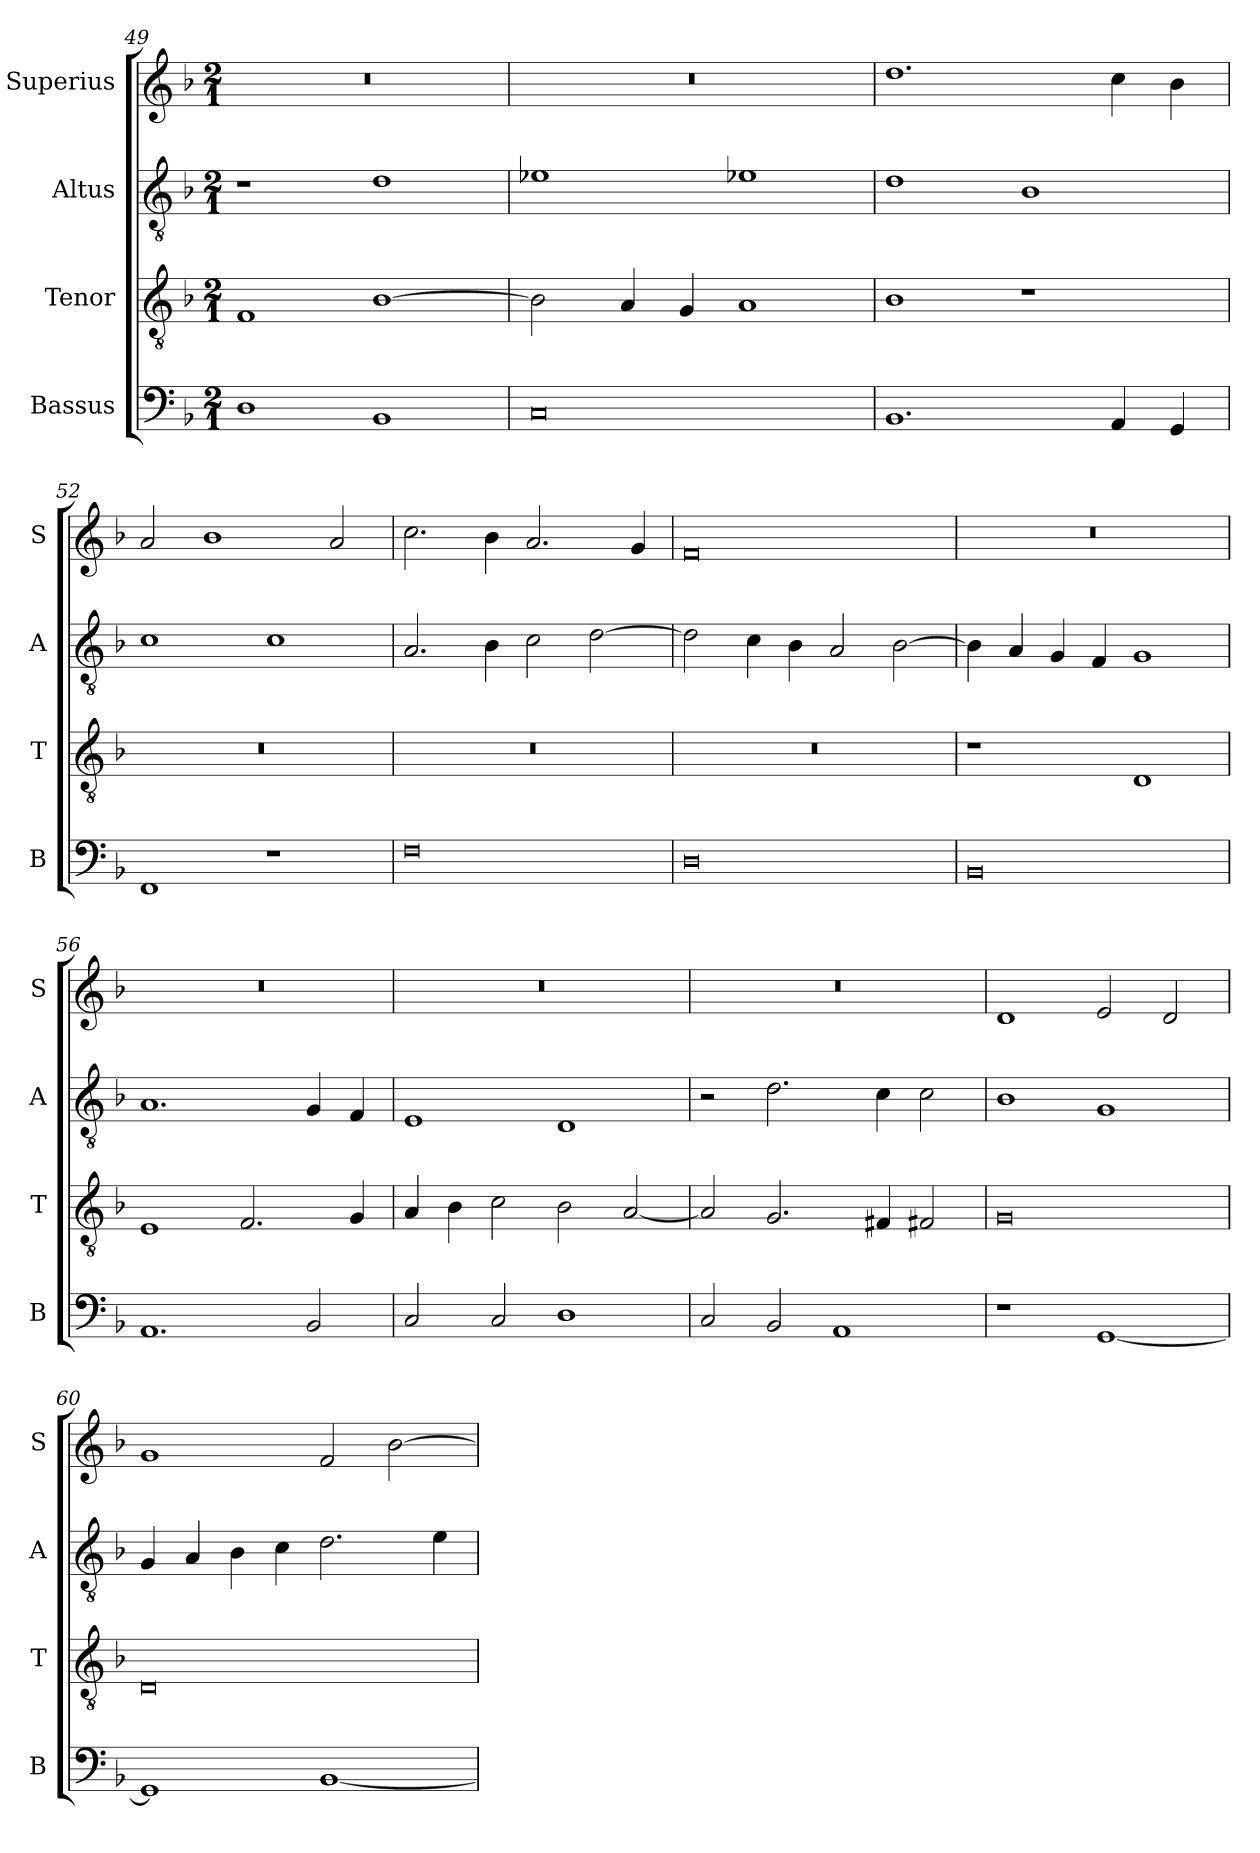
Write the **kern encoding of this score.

**kern	**kern	**kern	**kern
*part4	*part3	*part2	*part1
*staff4	*staff3	*staff2	*staff1
*I"Bassus	*I"Tenor	*I"Altus	*I"Superius
*I'B	*I'T	*I'A	*I'S
*clefF4	*clefGv2	*clefGv2	*clefG2
*k[b-]	*k[b-]	*k[b-]	*k[b-]
*M2/1	*M2/1	*M2/1	*M2/1
=49	=49	=49	=49
1D	1F	1r	0r
1BB-	[1B-	1d	.
=50	=50	=50	=50
0C	2B-\]	1e-X	0r
.	4A/	.	.
.	4G/	.	.
.	1A	1e-X	.
=51	=51	=51	=51
1.BB-	1B-	1d	1.dd
.	1r	1B-	.
4AA/	.	.	4cc\
4GG/	.	.	4b-\
=52	=52	=52	=52
1FF	0r	1c	2a/
.	.	.	1b-
1r	.	1c	.
.	.	.	2a/
=53	=53	=53	=53
0F	0r	2.A/	2.cc\
.	.	4B-\	4b-\
.	.	2c\	2.a/
.	.	[2d\	.
.	.	.	4g/
=54	=54	=54	=54
0D	0r	2d\]	0f
.	.	4c\	.
.	.	4B-\	.
.	.	2A/	.
.	.	[2B-\	.
=55	=55	=55	=55
0BB-	1r	4B-\]	0r
.	.	4A/	.
.	.	4G/	.
.	.	4F/	.
.	1D	1G	.
=56	=56	=56	=56
1.AA	1E	1.A	0r
.	2.F/	.	.
2BB-/	.	4G/	.
.	4G/	4F/	.
=57	=57	=57	=57
2C/	4A/	1E	0r
.	4B-\	.	.
2C/	2c\	.	.
1D	2B-\	1D	.
.	[2A/	.	.
=58	=58	=58	=58
2C/	2A/]	2r	0r
2BB-/	2.G/	2.d\	.
1AA	.	.	.
.	4F#X/	4c\	.
.	2F#X/	2c\	.
=59	=59	=59	=59
1r	0G	1B-	1d
[1GG	.	1G	2e/
.	.	.	2d/
=60	=60	=60	=60
1GG]	0D	4G/	1g
.	.	4A/	.
.	.	4B-\	.
.	.	4c\	.
[1BB-	.	2.d\	2f/
.	.	.	[2b-\
.	.	4e\	.
=	=	=	=
*-	*-	*-	*-
